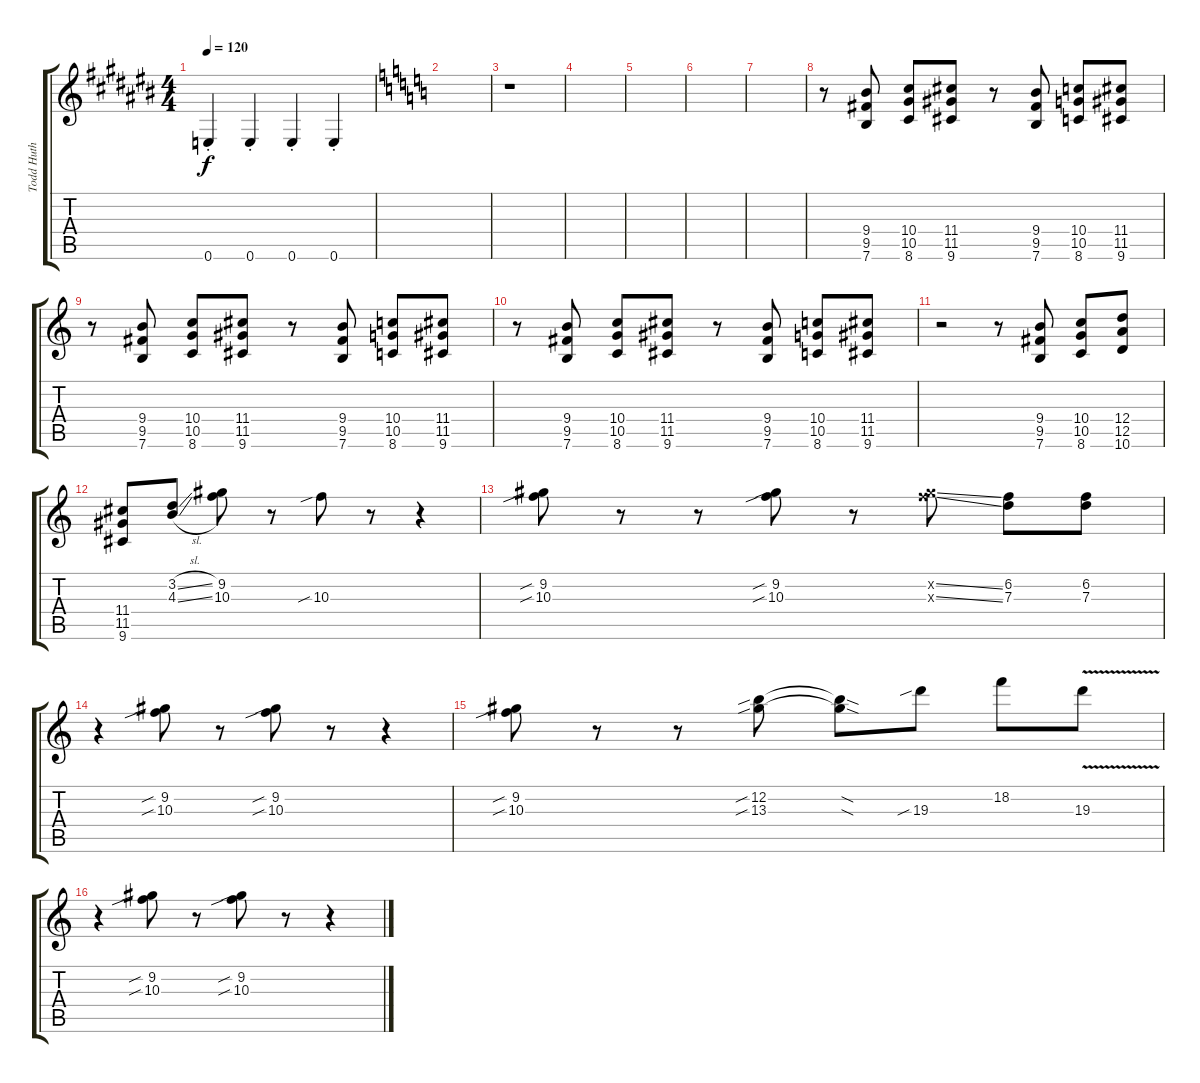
\track ("Todd Huth (Distortion Guitar)" "Todd Huth ") {instrument distortionguitar}
\staff {score tabs}
\tuning (E4 B3 G3 D3 A2 E2) {hide}
\ts (4 4)
\tempo 120
\clef g2
\ks c#
0.6{st}.4{dy f instrument distortionguitar} 0.6{st}.4 0.6{st}.4 0.6{st}.4 |
\ks c
|
r.1 |
|
|
|
|
r.8 (9.4 9.5 7.6).8 (10.4 10.5 8.6).8 (11.4 11.5 9.6).8 r.8 (9.4 9.5 7.6).8 (10.4 10.5 8.6).8 (11.4 11.5 9.6).8 |
r.8 (9.4 9.5 7.6).8 (10.4 10.5 8.6).8 (11.4 11.5 9.6).8 r.8 (9.4 9.5 7.6).8 (10.4 10.5 8.6).8 (11.4 11.5 9.6).8 |
r.8 (9.4 9.5 7.6).8 (10.4 10.5 8.6).8 (11.4 11.5 9.6).8 r.8 (9.4 9.5 7.6).8 (10.4 10.5 8.6).8 (11.4 11.5 9.6).8 |
r.2 r.8 (9.4 9.5 7.6).8 (10.4 10.5 8.6).8 (12.4 12.5 10.6).8 |
(11.4 11.5 9.6).8 (3.2{sl} 4.3{sl}).8 (9.2 10.3).8 r.8 10.3{sib}.8 r.8 r.4 |
(9.2{sib} 10.3{sib}).8 r.8 r.8 (9.2{sib} 10.3{sib}).8 r.8 (9.2{ss x} 10.3{ss x}).8 (6.2 7.3).8 (6.2 7.3).8 |
r.4 (9.2{sib} 10.3{sib}).8 r.8 (9.2{sib} 10.3{sib}).8 r.8 r.4 |
(9.2{sib} 10.3{sib}).8 r.8 r.8 (12.2{sib} 13.3{sib}).8 (12.2{sod t} 13.3{sod t}).8 19.3{sib}.8 18.2.8 19.3{v}.8 |
r.4 (9.2{sib} 10.3{sib}).8 r.8 (9.2{sib} 10.3{sib}).8 r.8 r.4
